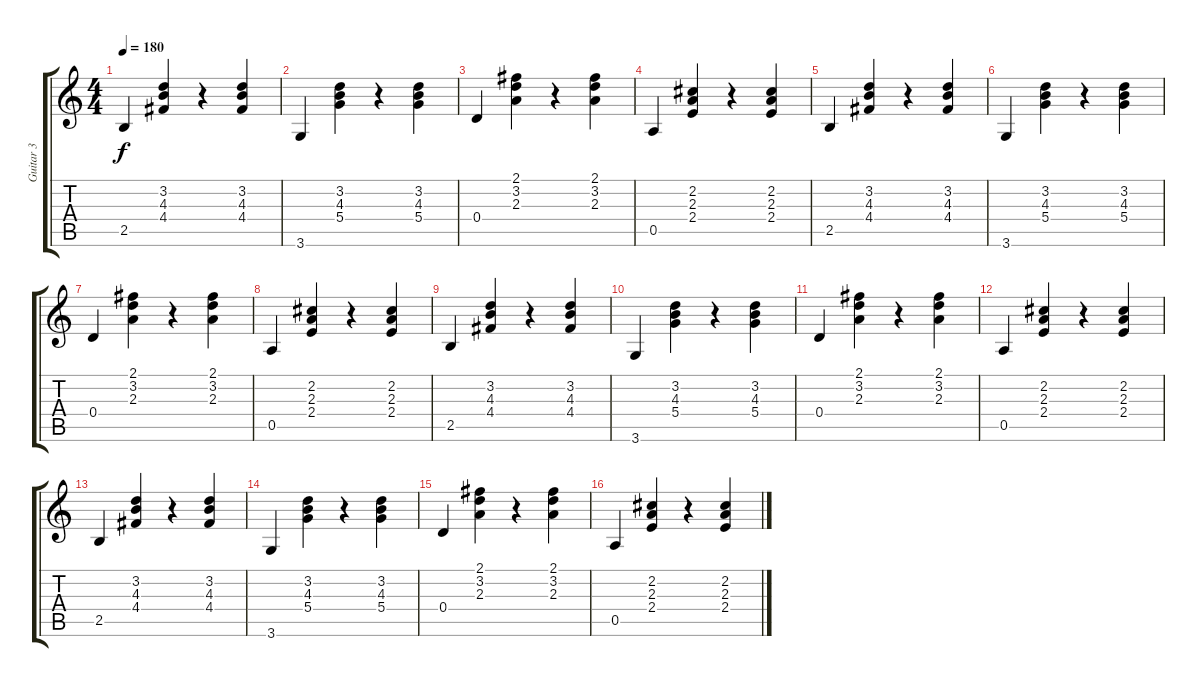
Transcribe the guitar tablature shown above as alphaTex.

\track ("Guitar 3" "Guitar 3") {instrument acousticguitarnylon}
\staff {score tabs}
\tuning (E4 B3 G3 D3 A2 E2) {hide}
\ts (4 4)
\tempo 180
\clef g2
\ks c
2.5.4{dy f} (3.2 4.3 4.4).4 r.4 (3.2 4.3 4.4).4 |
3.6.4 (3.2 4.3 5.4).4 r.4 (3.2 4.3 5.4).4 |
0.4.4 (2.1 3.2 2.3).4 r.4 (2.1 3.2 2.3).4 |
0.5.4 (2.2 2.3 2.4).4 r.4 (2.2 2.3 2.4).4 |
2.5.4 (3.2 4.3 4.4).4 r.4 (3.2 4.3 4.4).4 |
3.6.4 (3.2 4.3 5.4).4 r.4 (3.2 4.3 5.4).4 |
0.4.4 (2.1 3.2 2.3).4 r.4 (2.1 3.2 2.3).4 |
0.5.4 (2.2 2.3 2.4).4 r.4 (2.2 2.3 2.4).4 |
2.5.4 (3.2 4.3 4.4).4 r.4 (3.2 4.3 4.4).4 |
3.6.4 (3.2 4.3 5.4).4 r.4 (3.2 4.3 5.4).4 |
0.4.4 (2.1 3.2 2.3).4 r.4 (2.1 3.2 2.3).4 |
0.5.4 (2.2 2.3 2.4).4 r.4 (2.2 2.3 2.4).4 |
2.5.4 (3.2 4.3 4.4).4 r.4 (3.2 4.3 4.4).4 |
3.6.4 (3.2 4.3 5.4).4 r.4 (3.2 4.3 5.4).4 |
0.4.4 (2.1 3.2 2.3).4 r.4 (2.1 3.2 2.3).4 |
0.5.4 (2.2 2.3 2.4).4 r.4 (2.2 2.3 2.4).4
